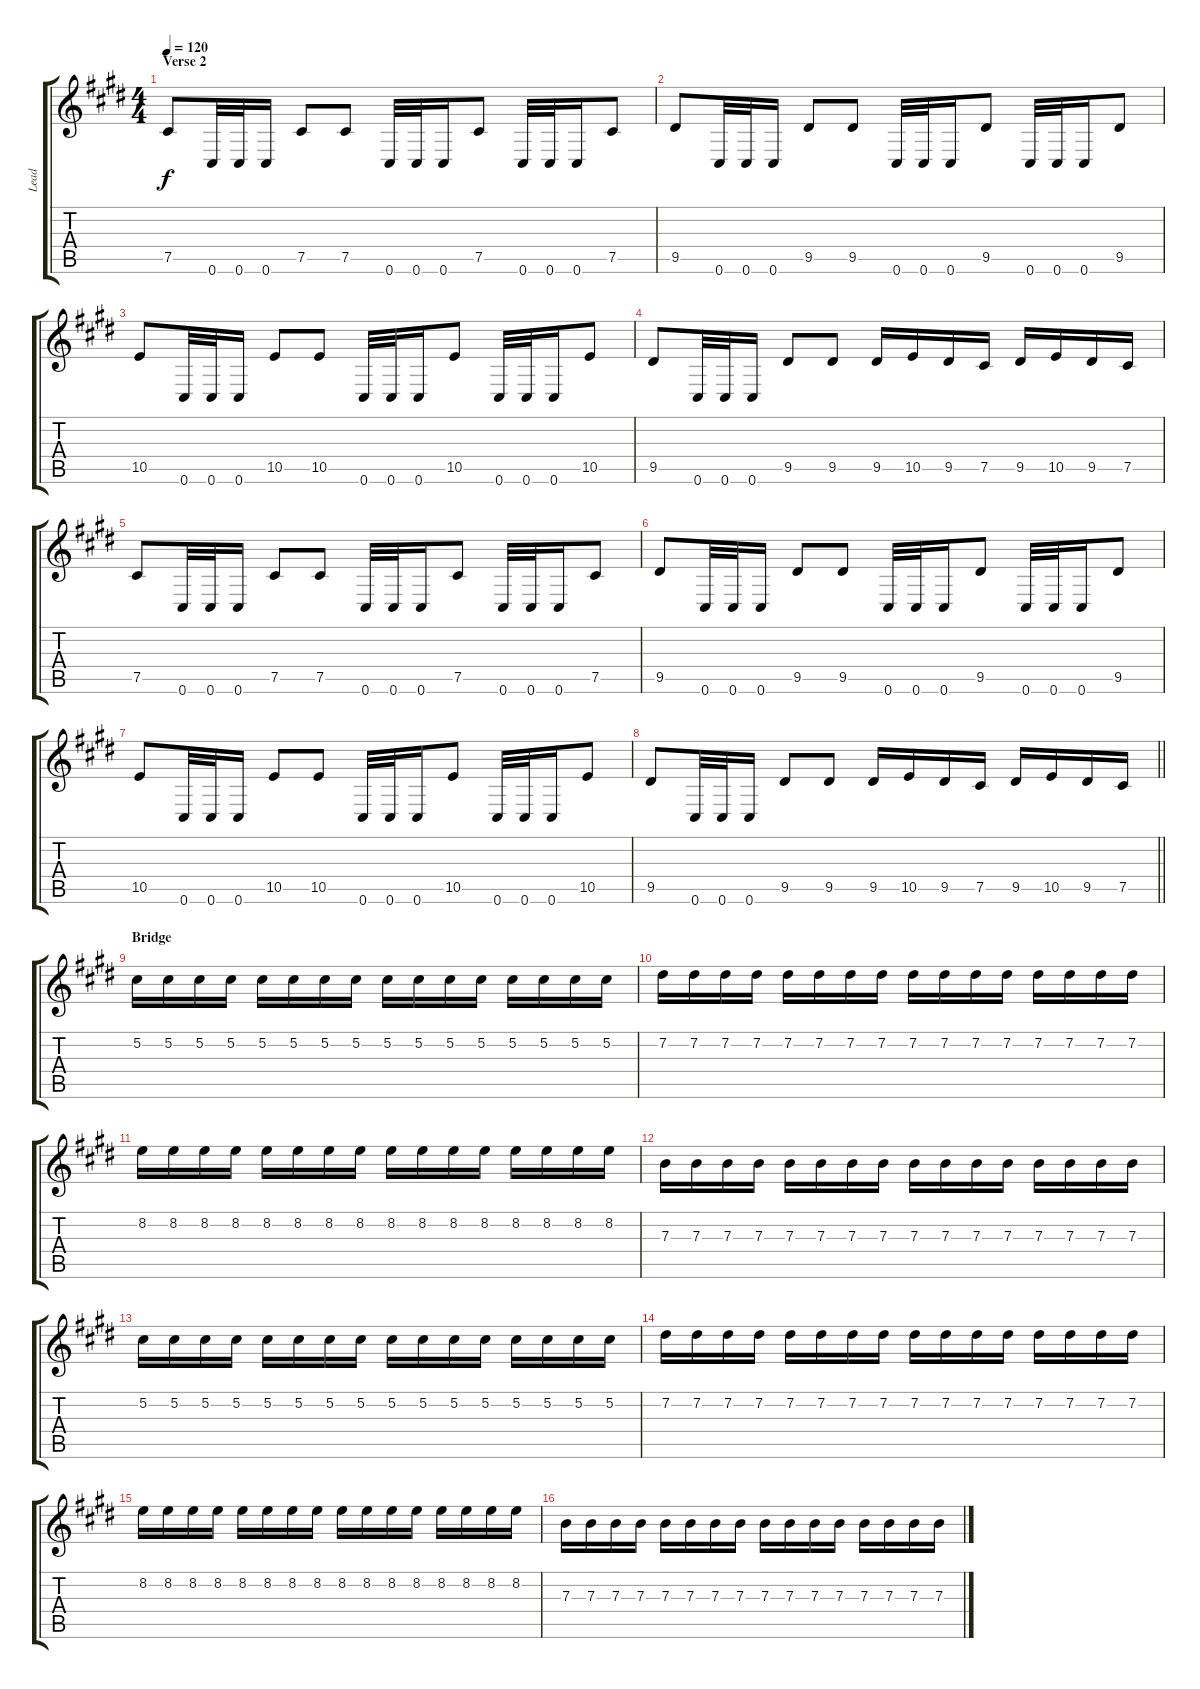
\track ("Lead" "Lead") {instrument overdrivenguitar}
\staff {score tabs}
\tuning (Db4 Ab3 E3 B2 Gb2 Db2) {hide}
\ts (4 4)
\section ("" "Verse 2")
\tempo 120
\clef g2
\ks c#minor
7.5.8{dy f} 0.6.32 0.6.32 0.6.16 7.5.8 7.5.8 0.6.32 0.6.32 0.6.16 7.5.8 0.6.32 0.6.32 0.6.16 7.5.8 |
9.5.8 0.6.32 0.6.32 0.6.16 9.5.8 9.5.8 0.6.32 0.6.32 0.6.16 9.5.8 0.6.32 0.6.32 0.6.16 9.5.8 |
10.5.8 0.6.32 0.6.32 0.6.16 10.5.8 10.5.8 0.6.32 0.6.32 0.6.16 10.5.8 0.6.32 0.6.32 0.6.16 10.5.8 |
9.5.8 0.6.32 0.6.32 0.6.16 9.5.8 9.5.8 9.5.16 10.5.16 9.5.16 7.5.16 9.5.16 10.5.16 9.5.16 7.5.16 |
7.5.8 0.6.32 0.6.32 0.6.16 7.5.8 7.5.8 0.6.32 0.6.32 0.6.16 7.5.8 0.6.32 0.6.32 0.6.16 7.5.8 |
9.5.8 0.6.32 0.6.32 0.6.16 9.5.8 9.5.8 0.6.32 0.6.32 0.6.16 9.5.8 0.6.32 0.6.32 0.6.16 9.5.8 |
10.5.8 0.6.32 0.6.32 0.6.16 10.5.8 10.5.8 0.6.32 0.6.32 0.6.16 10.5.8 0.6.32 0.6.32 0.6.16 10.5.8 |
\barLineRight lightlight
9.5.8 0.6.32 0.6.32 0.6.16 9.5.8 9.5.8 9.5.16 10.5.16 9.5.16 7.5.16 9.5.16 10.5.16 9.5.16 7.5.16 |
\section ("" "Bridge")
5.2.16 5.2.16 5.2.16 5.2.16 5.2.16 5.2.16 5.2.16 5.2.16 5.2.16 5.2.16 5.2.16 5.2.16 5.2.16 5.2.16 5.2.16 5.2.16 |
7.2.16 7.2.16 7.2.16 7.2.16 7.2.16 7.2.16 7.2.16 7.2.16 7.2.16 7.2.16 7.2.16 7.2.16 7.2.16 7.2.16 7.2.16 7.2.16 |
8.2.16 8.2.16 8.2.16 8.2.16 8.2.16 8.2.16 8.2.16 8.2.16 8.2.16 8.2.16 8.2.16 8.2.16 8.2.16 8.2.16 8.2.16 8.2.16 |
7.3.16 7.3.16 7.3.16 7.3.16 7.3.16 7.3.16 7.3.16 7.3.16 7.3.16 7.3.16 7.3.16 7.3.16 7.3.16 7.3.16 7.3.16 7.3.16 |
5.2.16 5.2.16 5.2.16 5.2.16 5.2.16 5.2.16 5.2.16 5.2.16 5.2.16 5.2.16 5.2.16 5.2.16 5.2.16 5.2.16 5.2.16 5.2.16 |
7.2.16 7.2.16 7.2.16 7.2.16 7.2.16 7.2.16 7.2.16 7.2.16 7.2.16 7.2.16 7.2.16 7.2.16 7.2.16 7.2.16 7.2.16 7.2.16 |
8.2.16 8.2.16 8.2.16 8.2.16 8.2.16 8.2.16 8.2.16 8.2.16 8.2.16 8.2.16 8.2.16 8.2.16 8.2.16 8.2.16 8.2.16 8.2.16 |
7.3.16 7.3.16 7.3.16 7.3.16 7.3.16 7.3.16 7.3.16 7.3.16 7.3.16 7.3.16 7.3.16 7.3.16 7.3.16 7.3.16 7.3.16 7.3.16
